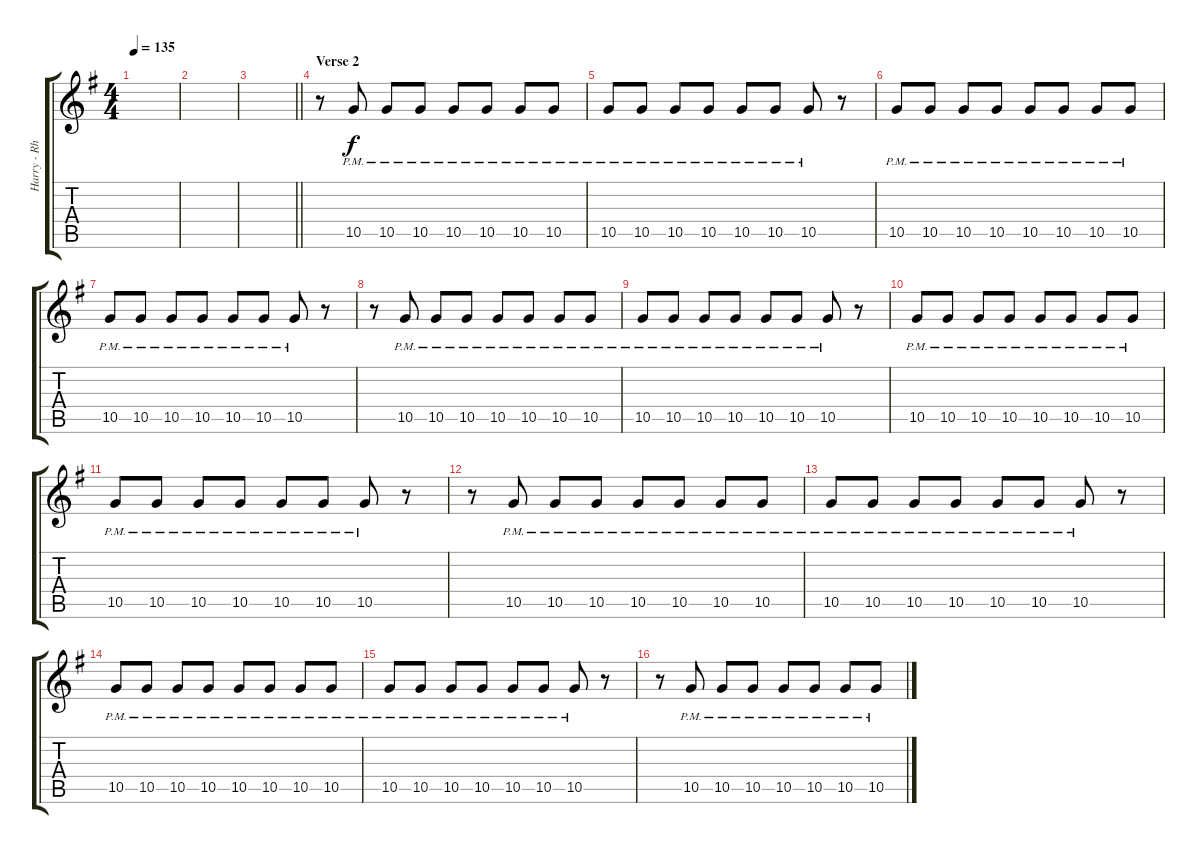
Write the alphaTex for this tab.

\track ("Harry - Rhythm Guitar" "Harry - Rh") {instrument electricguitarclean}
\staff {score tabs}
\tuning (E4 B3 G3 D3 A2 E2) {hide}
\ts (4 4)
\tempo 135
\clef g2
\ks g
|
|
\barLineRight lightlight
|
\section ("" "Verse 2")
r.8 10.5{pm}.8 10.5{pm}.8 10.5{pm}.8 10.5{pm}.8 10.5{pm}.8 10.5{pm}.8 10.5{pm}.8 |
10.5{pm}.8 10.5{pm}.8 10.5{pm}.8 10.5{pm}.8 10.5{pm}.8 10.5{pm}.8 10.5{pm}.8 r.8 |
10.5{pm}.8 10.5{pm}.8 10.5{pm}.8 10.5{pm}.8 10.5{pm}.8 10.5{pm}.8 10.5{pm}.8 10.5{pm}.8 |
10.5{pm}.8 10.5{pm}.8 10.5{pm}.8 10.5{pm}.8 10.5{pm}.8 10.5{pm}.8 10.5{pm}.8 r.8 |
r.8 10.5{pm}.8 10.5{pm}.8 10.5{pm}.8 10.5{pm}.8 10.5{pm}.8 10.5{pm}.8 10.5{pm}.8 |
10.5{pm}.8 10.5{pm}.8 10.5{pm}.8 10.5{pm}.8 10.5{pm}.8 10.5{pm}.8 10.5{pm}.8 r.8 |
10.5{pm}.8 10.5{pm}.8 10.5{pm}.8 10.5{pm}.8 10.5{pm}.8 10.5{pm}.8 10.5{pm}.8 10.5{pm}.8 |
10.5{pm}.8 10.5{pm}.8 10.5{pm}.8 10.5{pm}.8 10.5{pm}.8 10.5{pm}.8 10.5{pm}.8 r.8 |
r.8 10.5{pm}.8 10.5{pm}.8 10.5{pm}.8 10.5{pm}.8 10.5{pm}.8 10.5{pm}.8 10.5{pm}.8 |
10.5{pm}.8 10.5{pm}.8 10.5{pm}.8 10.5{pm}.8 10.5{pm}.8 10.5{pm}.8 10.5{pm}.8 r.8 |
10.5{pm}.8 10.5{pm}.8 10.5{pm}.8 10.5{pm}.8 10.5{pm}.8 10.5{pm}.8 10.5{pm}.8 10.5{pm}.8 |
10.5{pm}.8 10.5{pm}.8 10.5{pm}.8 10.5{pm}.8 10.5{pm}.8 10.5{pm}.8 10.5{pm}.8 r.8 |
r.8 10.5{pm}.8 10.5{pm}.8 10.5{pm}.8 10.5{pm}.8 10.5{pm}.8 10.5{pm}.8 10.5{pm}.8
